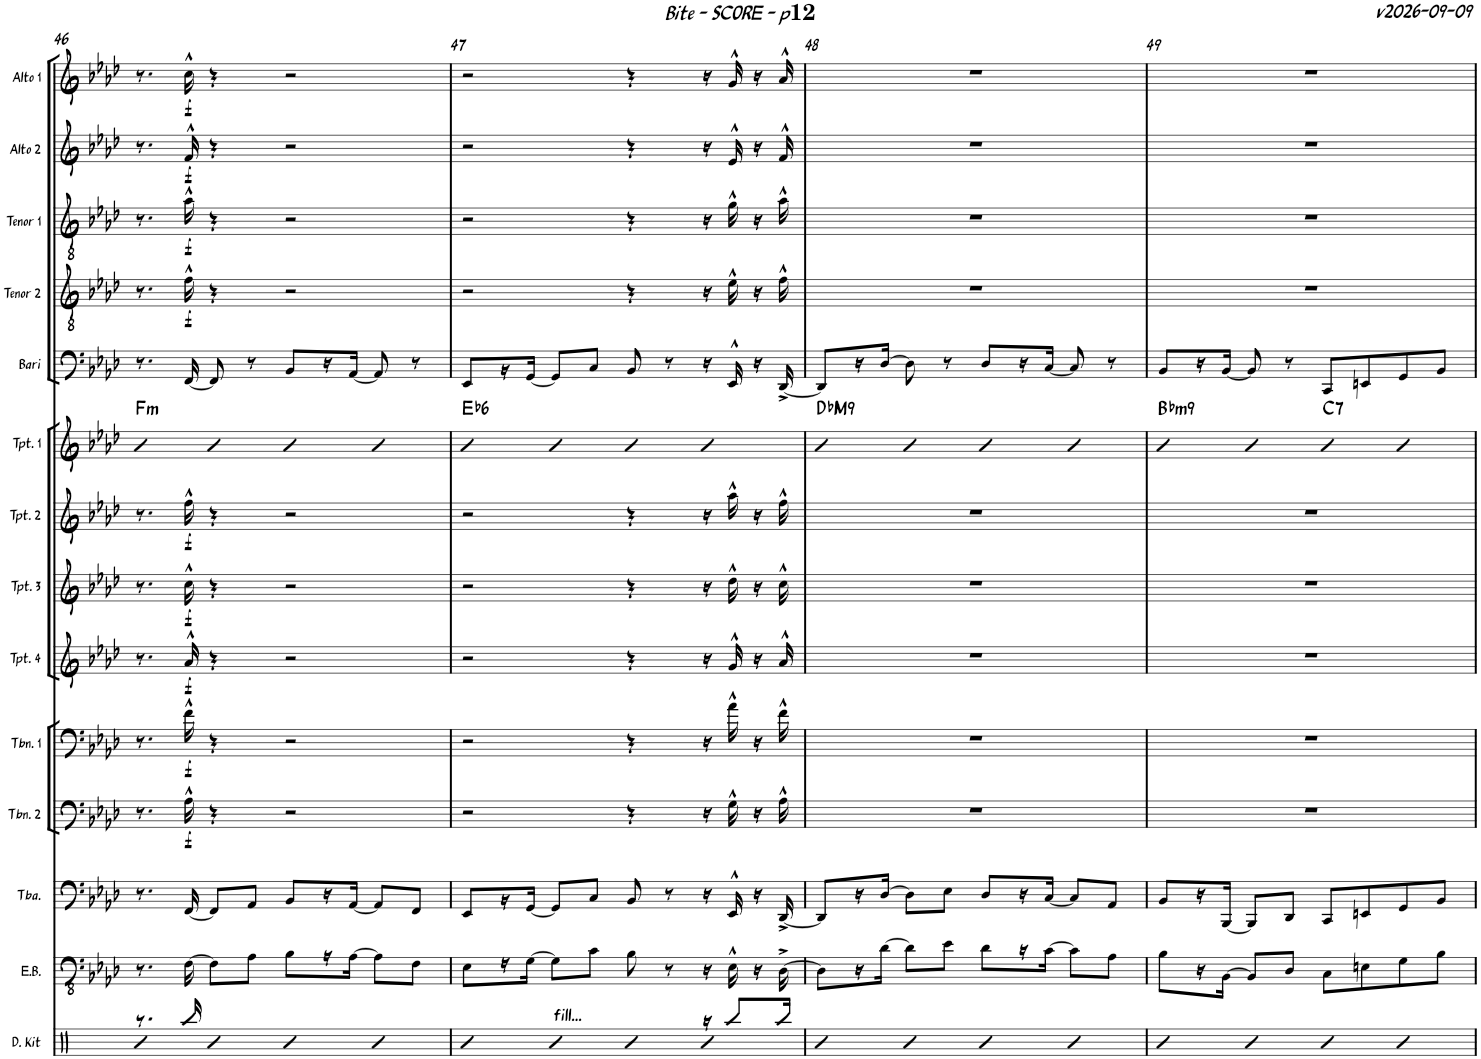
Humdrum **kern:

**kern	**kern	**kern	**kern	**dynam	**kern	**dynam	**kern	**dynam	**kern	**dynam	**kern	**dynam	**kern	**harte	**kern	**kern	**dynam	**kern	**dynam	**kern	**dynam	**kern	**dynam
*part14	*part13	*part12	*part11	*part11	*part10	*part10	*part9	*part9	*part8	*part8	*part7	*part7	*part6	*part6	*part5	*part4	*part4	*part3	*part3	*part2	*part2	*part1	*part1
*staff14	*staff13	*staff12	*staff11	*staff11	*staff10	*staff10	*staff9	*staff9	*staff8	*staff8	*staff7	*staff7	*staff6	*	*staff5	*staff4	*staff4	*staff3	*staff3	*staff2	*staff2	*staff1	*staff1
*I"Drum Kit	*I"Electric Bass	*I"Tuba	*I"Trombone 2	*	*I"Trombone 1	*	*I"Trumpet 4	*	*I"Trumpet 3	*	*I"Trumpet 2	*	*I"Trumpet 1	*	*I"Bari Sax	*I"Tenor Sax 2	*	*I"Tenor Sax 1	*	*I"Alto Sax 2	*	*I"Alto Sax 1	*
*I'D. Kit	*I'E.B.	*I'Tba.	*I'Tbn. 2	*	*I'Tbn. 1	*	*I'Tpt. 4	*	*I'Tpt. 3	*	*I'Tpt. 2	*	*I'Tpt. 1	*	*I'Bari	*I'Tenor 2	*	*I'Tenor 1	*	*I'Alto 2	*	*I'Alto 1	*
!!LO:PB:g=z
*clefX	*clefFv4	*clefF4	*clefF4	*	*clefF4	*	*clefG2	*	*clefG2	*	*clefG2	*	*clefG2	*	*clefF4	*clefGv2	*	*clefGv2	*	*clefG2	*	*clefG2	*
*	*	*	*	*	*	*	*Trd1c2	*	*Trd1c2	*	*Trd1c2	*	*Trd1c2	*	*Trd12c21	*Trd8c14	*	*Trd8c14	*	*Trd5c9	*	*Trd5c9	*
*k[]	*k[b-e-a-d-]	*k[b-e-a-d-]	*k[b-e-a-d-]	*	*k[b-e-a-d-]	*	*k[b-e-a-d-]	*	*k[b-e-a-d-]	*	*k[b-e-a-d-]	*	*k[b-e-a-d-]	*	*k[b-e-a-d-]	*k[b-e-a-d-]	*	*k[b-e-a-d-]	*	*k[b-e-a-d-]	*	*k[b-e-a-d-]	*
*M4/4	*M4/4	*M4/4	*M4/4	*	*M4/4	*	*M4/4	*	*M4/4	*	*M4/4	*	*M4/4	*	*M4/4	*M4/4	*	*M4/4	*	*M4/4	*	*M4/4	*
=46	=46	=46	=46	=46	=46	=46	=46	=46	=46	=46	=46	=46	=46	=46	=46	=46	=46	=46	=46	=46	=46	=46	=46
*^	*	*	*	*	*	*	*	*	*	*	*	*	*	*	*	*	*	*	*	*	*	*	*
!	!	!	!	!	!	!	!	!	!	!	!	!	!	!	!LO:H:kt=m	!	!	!	!	!	!	!	!	!
4R	8.r	8.r	8.r	8.r	.	8.r	.	8.r	.	8.r	.	8.r	.	4b-	F:min	8.r	8.r	.	8.r	.	8.r	.	8.r	.
!	!	!	!	!	!LO:DY:b	!	!LO:DY:b	!	!LO:DY:b	!	!LO:DY:b	!	!LO:DY:b	!	!	!	!	!LO:DY:b	!	!LO:DY:b	!	!LO:DY:b	!	!LO:DY:b
.	16Rbb/	[16FF\	[16FF/	16A-^^\	f	16f^^\	f	16a-^^/	f	16cc^^\	f	16ff^^\	f	.	.	[16FF/	16f^^\	f	16a-^^\	f	16f^^/	f	16cc^^\	f
4R	2.ryy	8FF\L]	8FF/L]	4r	.	4r	.	4r	.	4r	.	4r	.	4b-	.	8FF/]	4r	.	4r	.	4r	.	4r	.
.	.	8AA-\J	8AA-/J	.	.	.	.	.	.	.	.	.	.	.	.	8r	.	.	.	.	.	.	.	.
4R	.	8BB-\L	8BB-/L	2r	.	2r	.	2r	.	2r	.	2r	.	4b-	.	8BB-/L	2r	.	2r	.	2r	.	2r	.
.	.	16r	16r	.	.	.	.	.	.	.	.	.	.	.	.	16r	.	.	.	.	.	.	.	.
.	.	[16AA-\JJ	[16AA-/JJ	.	.	.	.	.	.	.	.	.	.	.	.	[16AA-/JJ	.	.	.	.	.	.	.	.
4R	.	8AA-\L]	8AA-/L]	.	.	.	.	.	.	.	.	.	.	4b-	.	8AA-/]	.	.	.	.	.	.	.	.
.	.	8FF\J	8FF/J	.	.	.	.	.	.	.	.	.	.	.	.	8r	.	.	.	.	.	.	.	.
=47	=47	=47	=47	=47	=47	=47	=47	=47	=47	=47	=47	=47	=47	=47	=47	=47	=47	=47	=47	=47	=47	=47	=47	=47
!	!	!	!	!	!	!	!	!	!	!	!	!	!	!	!LO:H:kt=6	!	!	!	!	!	!	!	!	!
4R	2.ryy	8EE-\L	8EE-/L	2r	.	2r	.	2r	.	2r	.	2r	.	4b-	Eb:maj6	8EE-/L	2r	.	2r	.	2r	.	2r	.
.	.	16r	16r	.	.	.	.	.	.	.	.	.	.	.	.	16r	.	.	.	.	.	.	.	.
.	.	[16GG\JJ	[16GG/JJ	.	.	.	.	.	.	.	.	.	.	.	.	[16GG/JJ	.	.	.	.	.	.	.	.
!LO:TX:a:t=fill...	!	!	!	!	!	!	!	!	!	!	!	!	!	!	!	!	!	!	!	!	!	!	!	!
4R	.	8GG\L]	8GG/L]	.	.	.	.	.	.	.	.	.	.	4b-	.	8GG/L]	.	.	.	.	.	.	.	.
.	.	8C\J	8C/J	.	.	.	.	.	.	.	.	.	.	.	.	8C/J	.	.	.	.	.	.	.	.
4R	.	8BB-\	8BB-/	4r	.	4r	.	4r	.	4r	.	4r	.	4b-	.	8BB-/	4r	.	4r	.	4r	.	4r	.
.	.	8r	8r	.	.	.	.	.	.	.	.	.	.	.	.	8r	.	.	.	.	.	.	.	.
4R	16r	16r	16r	16r	.	16r	.	16r	.	16r	.	16r	.	4b-	.	16r	16r	.	16r	.	16r	.	16r	.
.	8Rbb/L	16EE-^^\	16EE-^^/	16G^^\	.	16a-^^\	.	16g^^/	.	16dd-^^\	.	16aa-^^\	.	.	.	16EE-^^/	16e-^^\	.	16g^^\	.	16e-^^/	.	16g^^/	.
.	.	16r	16r	16r	.	16r	.	16r	.	16r	.	16r	.	.	.	16r	16r	.	16r	.	16r	.	16r	.
.	16Rbb/Jk	[16DD-^\	[16DD-^/	16A-^^\	.	16f^^\	.	16a-^^/	.	16cc^^\	.	16ff^^\	.	.	.	[16DD-^/	16f^^\	.	16a-^^\	.	16f^^/	.	16a-^^/	.
=48	=48	=48	=48	=48	=48	=48	=48	=48	=48	=48	=48	=48	=48	=48	=48	=48	=48	=48	=48	=48	=48	=48	=48	=48
!	!	!	!	!	!	!	!	!	!	!	!	!	!	!	!LO:H:kt=M9	!	!	!	!	!	!	!	!	!
*v	*v	*	*	*	*	*	*	*	*	*	*	*	*	*	*	*	*	*	*	*	*	*	*	*
4R	8DD-\L]	8DD-/L]	1r	.	1r	.	1r	.	1r	.	1r	.	4b-	Db:maj9	8DD-/L]	1r	.	1r	.	1r	.	1r	.
.	16r	16r	.	.	.	.	.	.	.	.	.	.	.	.	16r	.	.	.	.	.	.	.	.
.	[16D-\JJ	[16D-/JJ	.	.	.	.	.	.	.	.	.	.	.	.	[16D-/JJ	.	.	.	.	.	.	.	.
4R	8D-\L]	8D-\L]	.	.	.	.	.	.	.	.	.	.	4b-	.	8D-\]	.	.	.	.	.	.	.	.
.	8E-\J	8E-\J	.	.	.	.	.	.	.	.	.	.	.	.	8r	.	.	.	.	.	.	.	.
4R	8D-\L	8D-/L	.	.	.	.	.	.	.	.	.	.	4b-	.	8D-/L	.	.	.	.	.	.	.	.
.	16r	16r	.	.	.	.	.	.	.	.	.	.	.	.	16r	.	.	.	.	.	.	.	.
.	[16C\JJ	[16C/JJ	.	.	.	.	.	.	.	.	.	.	.	.	[16C/JJ	.	.	.	.	.	.	.	.
4R	8C\L]	8C/L]	.	.	.	.	.	.	.	.	.	.	4b-	.	8C/]	.	.	.	.	.	.	.	.
.	8AA-\J	8AA-/J	.	.	.	.	.	.	.	.	.	.	.	.	8r	.	.	.	.	.	.	.	.
=49	=49	=49	=49	=49	=49	=49	=49	=49	=49	=49	=49	=49	=49	=49	=49	=49	=49	=49	=49	=49	=49	=49	=49
!	!	!	!	!	!	!	!	!	!	!	!	!	!	!LO:H:kt=m9	!	!	!	!	!	!	!	!	!
4R	8BB-\L	8BB-/L	1r	.	1r	.	1r	.	1r	.	1r	.	4b-	Bb:min9	8BB-/L	1r	.	1r	.	1r	.	1r	.
.	16r	16r	.	.	.	.	.	.	.	.	.	.	.	.	16r	.	.	.	.	.	.	.	.
.	[16BBB-\JJ	[16BBB-/JJ	.	.	.	.	.	.	.	.	.	.	.	.	[16BB-/JJ	.	.	.	.	.	.	.	.
4R	8BBB-/L]	8BBB-/L]	.	.	.	.	.	.	.	.	.	.	4b-	.	8BB-/]	.	.	.	.	.	.	.	.
.	8DD-/J	8DD-/J	.	.	.	.	.	.	.	.	.	.	.	.	8r	.	.	.	.	.	.	.	.
!	!	!	!	!	!	!	!	!	!	!	!	!	!	!LO:H:kt=7	!	!	!	!	!	!	!	!	!
4R	8CC\L	8CC/L	.	.	.	.	.	.	.	.	.	.	4b-	C:7	8CC/L	.	.	.	.	.	.	.	.
.	8EEn\	8EEn/	.	.	.	.	.	.	.	.	.	.	.	.	8EEn/	.	.	.	.	.	.	.	.
4R	8GG\	8GG/	.	.	.	.	.	.	.	.	.	.	4b-	.	8GG/	.	.	.	.	.	.	.	.
.	8BB-\J	8BB-/J	.	.	.	.	.	.	.	.	.	.	.	.	8BB-/J	.	.	.	.	.	.	.	.
=	=	=	=	=	=	=	=	=	=	=	=	=	=	=	=	=	=	=	=	=	=	=	=
*-	*-	*-	*-	*-	*-	*-	*-	*-	*-	*-	*-	*-	*-	*-	*-	*-	*-	*-	*-	*-	*-	*-	*-
